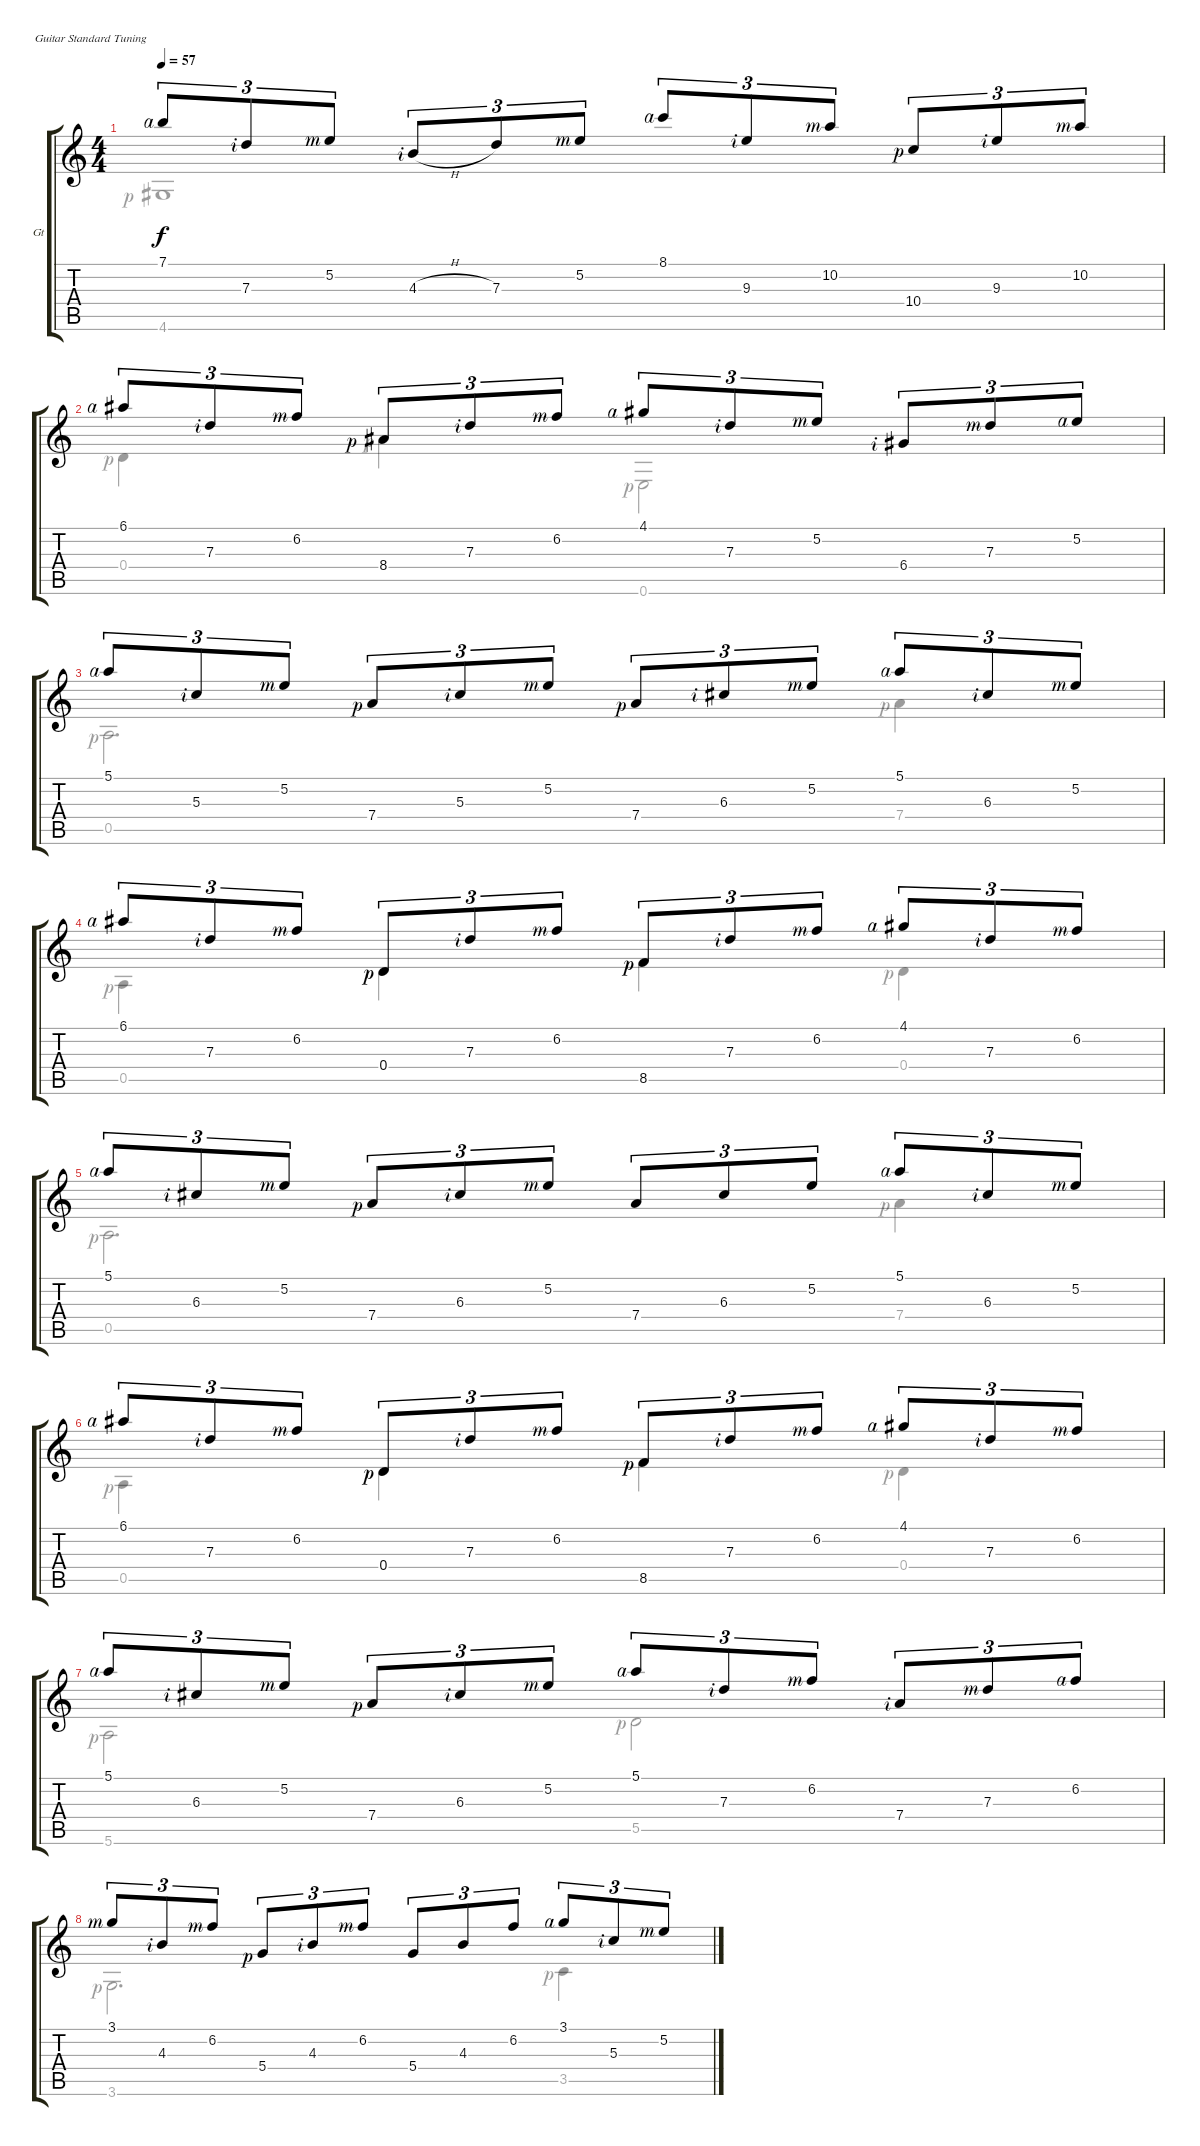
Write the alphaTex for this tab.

\defaultSystemsLayout 4
\bracketExtendMode groupsimilarinstruments
\firstSystemTrackNameOrientation horizontal
\otherSystemsTrackNameOrientation horizontal
\track ("Guitar" "Gt") {instrument acousticguitarnylon}
\staff {score tabs}
\tuning (E4 B3 G3 D3 A2 E2)
\voice
\ts (4 4)
\tempo 57
\clef g2
\ks c
7.1{rf 4}.8{tu (3 2) dy f} 7.3{rf 2}.8{tu (3 2)} 5.2{rf 3}.8{tu (3 2)} 4.3{h rf 2}.8{tu (3 2)} 7.3.8{tu (3 2)} 5.2{rf 3}.8{tu (3 2)} 8.1{rf 4}.8{tu (3 2)} 9.3{rf 2}.8{tu (3 2)} 10.2{rf 3}.8{tu (3 2)} 10.4{rf 1}.8{tu (3 2)} 9.3{rf 2}.8{tu (3 2)} 10.2{rf 3}.8{tu (3 2)} |
6.1{rf 4}.8{tu (3 2)} 7.3{rf 2}.8{tu (3 2)} 6.2{rf 3}.8{tu (3 2)} 8.4{rf 1}.8{tu (3 2)} 7.3{rf 2}.8{tu (3 2)} 6.2{rf 3}.8{tu (3 2)} 4.1{rf 4}.8{tu (3 2)} 7.3{rf 2}.8{tu (3 2)} 5.2{rf 3}.8{tu (3 2)} 6.4{rf 2}.8{tu (3 2)} 7.3{rf 3}.8{tu (3 2)} 5.2{rf 4}.8{tu (3 2)} |
5.1{rf 4}.8{tu (3 2)} 5.3{rf 2}.8{tu (3 2)} 5.2{rf 3}.8{tu (3 2)} 7.4{rf 1}.8{tu (3 2)} 5.3{rf 2}.8{tu (3 2)} 5.2{rf 3}.8{tu (3 2)} 7.4{rf 1}.8{tu (3 2)} 6.3{rf 2}.8{tu (3 2)} 5.2{rf 3}.8{tu (3 2)} 5.1{rf 4}.8{tu (3 2)} 6.3{rf 2}.8{tu (3 2)} 5.2{rf 3}.8{tu (3 2)} |
6.1{rf 4}.8{tu (3 2)} 7.3{rf 2}.8{tu (3 2)} 6.2{rf 3}.8{tu (3 2)} 0.4{rf 1}.8{tu (3 2)} 7.3{rf 2}.8{tu (3 2)} 6.2{rf 3}.8{tu (3 2)} 8.5{rf 1}.8{tu (3 2)} 7.3{rf 2}.8{tu (3 2)} 6.2{rf 3}.8{tu (3 2)} 4.1{rf 4}.8{tu (3 2)} 7.3{rf 2}.8{tu (3 2)} 6.2{rf 3}.8{tu (3 2)} |
5.1{rf 4}.8{tu (3 2)} 6.3{rf 2}.8{tu (3 2)} 5.2{rf 3}.8{tu (3 2)} 7.4{rf 1}.8{tu (3 2)} 6.3{rf 2}.8{tu (3 2)} 5.2{rf 3}.8{tu (3 2)} 7.4.8{tu (3 2)} 6.3.8{tu (3 2)} 5.2.8{tu (3 2)} 5.1{rf 4}.8{tu (3 2)} 6.3{rf 2}.8{tu (3 2)} 5.2{rf 3}.8{tu (3 2)} |
6.1{rf 4}.8{tu (3 2)} 7.3{rf 2}.8{tu (3 2)} 6.2{rf 3}.8{tu (3 2)} 0.4{rf 1}.8{tu (3 2)} 7.3{rf 2}.8{tu (3 2)} 6.2{rf 3}.8{tu (3 2)} 8.5{rf 1}.8{tu (3 2)} 7.3{rf 2}.8{tu (3 2)} 6.2{rf 3}.8{tu (3 2)} 4.1{rf 4}.8{tu (3 2)} 7.3{rf 2}.8{tu (3 2)} 6.2{rf 3}.8{tu (3 2)} |
5.1{rf 4}.8{tu (3 2)} 6.3{rf 2}.8{tu (3 2)} 5.2{rf 3}.8{tu (3 2)} 7.4{rf 1}.8{tu (3 2)} 6.3{rf 2}.8{tu (3 2)} 5.2{rf 3}.8{tu (3 2)} 5.1{rf 4}.8{tu (3 2)} 7.3{rf 2}.8{tu (3 2)} 6.2{rf 3}.8{tu (3 2)} 7.4{rf 2}.8{tu (3 2)} 7.3{rf 3}.8{tu (3 2)} 6.2{rf 4}.8{tu (3 2)} |
3.1{rf 3}.8{tu (3 2)} 4.3{rf 2}.8{tu (3 2)} 6.2{rf 3}.8{tu (3 2)} 5.4{rf 1}.8{tu (3 2)} 4.3{rf 2}.8{tu (3 2)} 6.2{rf 3}.8{tu (3 2)} 5.4.8{tu (3 2)} 4.3.8{tu (3 2)} 6.2.8{tu (3 2)} 3.1{rf 4}.8{tu (3 2)} 5.3{rf 2}.8{tu (3 2)} 5.2{rf 3}.8{tu (3 2)}
\voice
\clef g2
\ottava regular
\simile none
\ks c
4.6{rf 1}.1{dy f} |
0.4{rf 1}.4 8.4{rf 1}.4 0.6{rf 1}.2 |
0.5{rf 1}.2{d} 7.4{rf 1}.4 |
0.5{rf 1}.4 0.4{rf 1}.4 8.5{rf 1}.4 0.4{rf 1}.4 |
0.5{rf 1}.2{d} 7.4{rf 1}.4 |
0.5{rf 1}.4 0.4{rf 1}.4 8.5{rf 1}.4 0.4{rf 1}.4 |
5.6{rf 1}.2 5.5{rf 1}.2 |
3.6{rf 1}.2{d} 3.5{rf 1}.4
